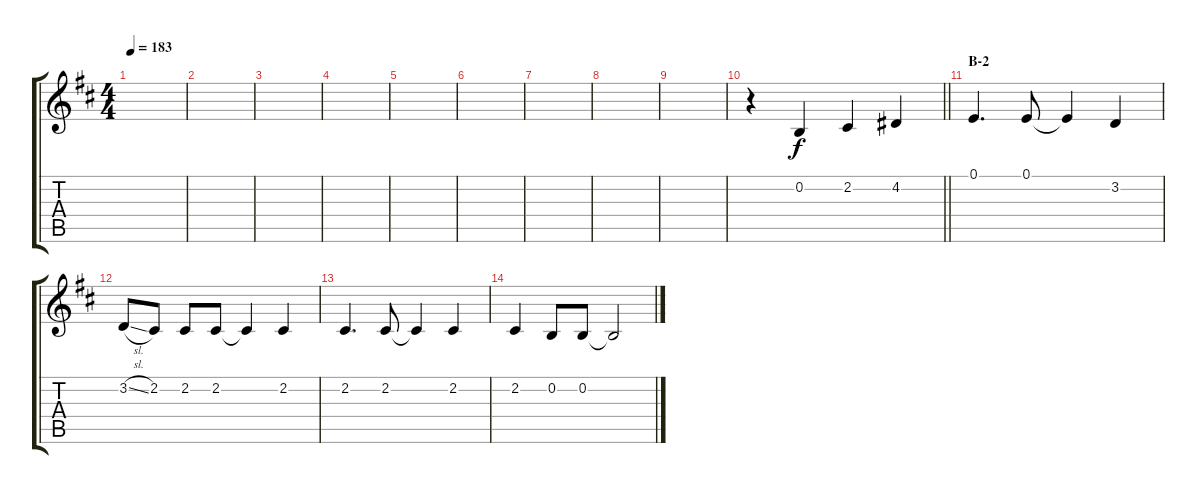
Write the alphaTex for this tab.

\track "" {instrument tenorsax}
\staff {score tabs}
\tuning (E4 B3 G3 D3 A2 E2) {hide}
\ts (4 4)
\tempo 183
\clef g2
\ks d
|
|
|
|
|
|
|
|
|
\barLineRight lightlight
r.4 0.2.4 2.2.4 4.2.4 |
\section ("" "B-2")
0.1.4{d} 0.1.8 0.1{t}.4 3.2.4 |
3.2{sl}.8 2.2.8 2.2.8 2.2.8 2.2{t}.4 2.2.4 |
2.2.4{d} 2.2.8 2.2{t}.4 2.2.4 |
2.2.4 0.2.8 0.2.8 0.2{t}.2
